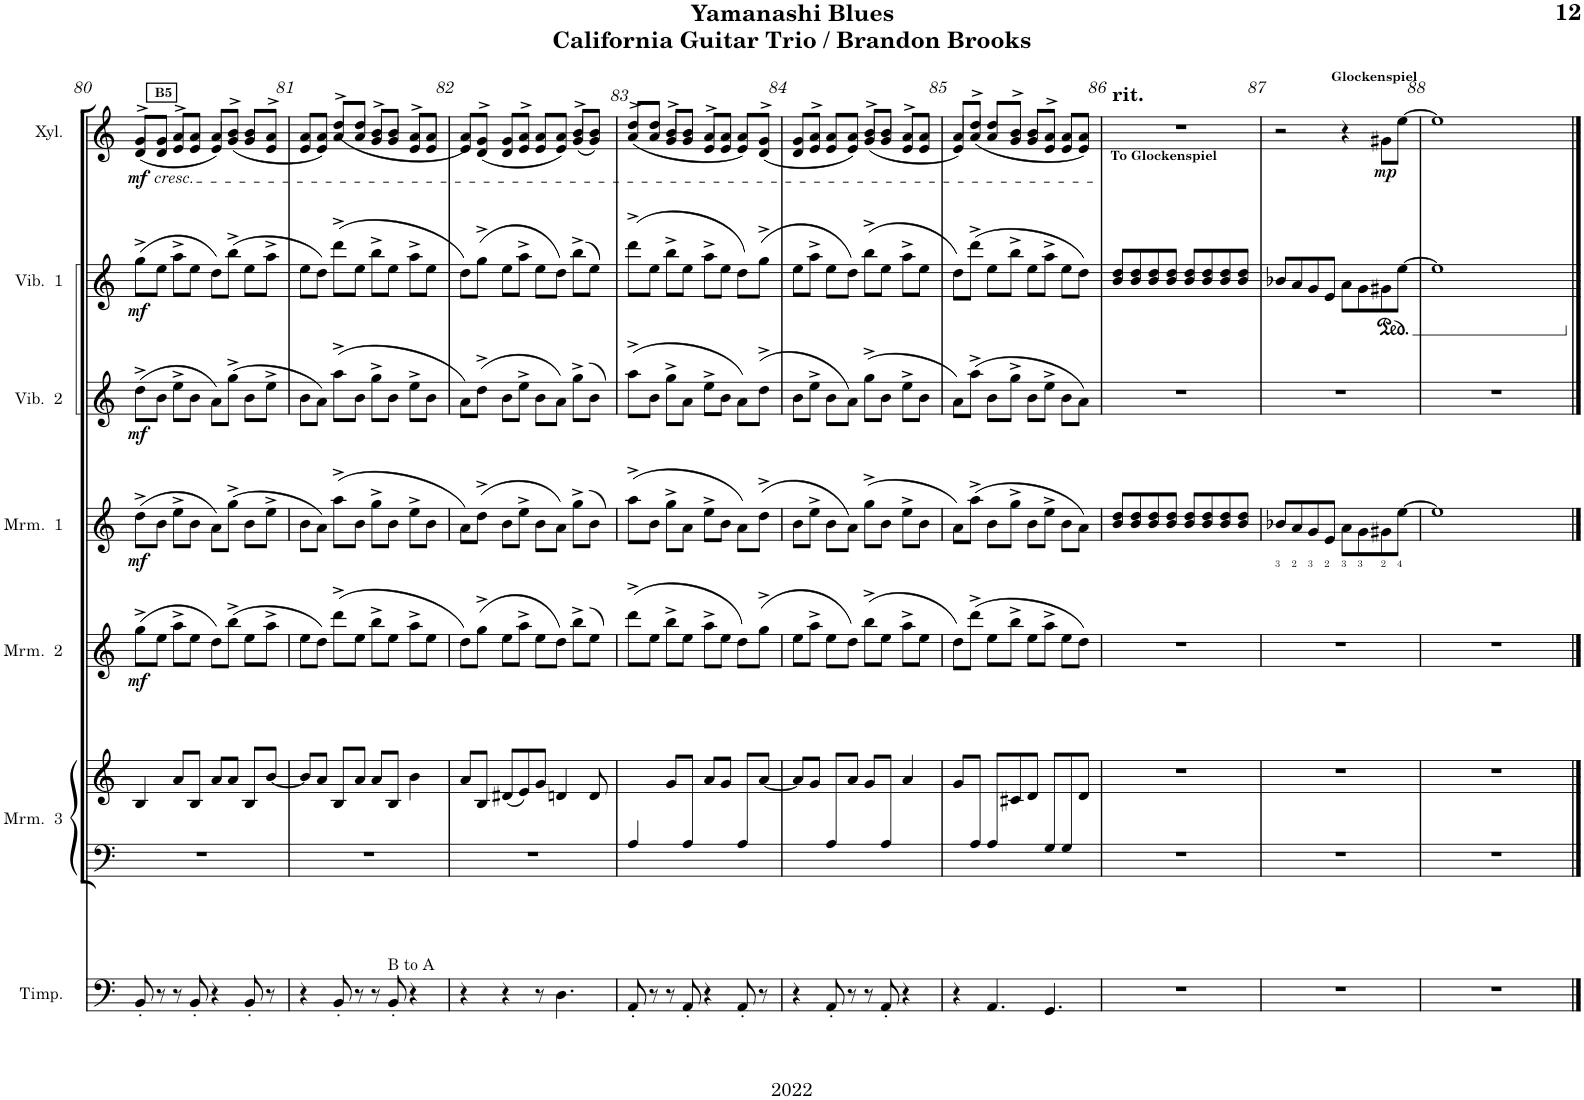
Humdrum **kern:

**kern	**dynam	**kern	**kern	**kern	**kern	**kern	**kern	**kern	**kern	**kern	**kern	**dynam	**kern	**dynam	**kern	**dynam	**kern	**dynam	**kern	**dynam
*part13	*part13	*part12	*part11	*part10	*part9	*part9	*part8	*part7	*part6	*part6	*part5	*part5	*part4	*part4	*part3	*part3	*part2	*part2	*part1	*part1
*staff15	*staff15	*staff14	*staff13	*staff12	*staff11	*staff10	*staff9	*staff8	*staff7	*staff6	*staff5	*staff5	*staff4	*staff4	*staff3	*staff3	*staff2	*staff2	*staff1	*staff1
*I"Xylophone	*	*I"Glockenspiel	*I"Guitar 3	*I"Guitar 2	*I"Guitar 1	*	*I"Electric Bass	*I"Timpani	*I"Marimba 3	*	*I"Marimba 2	*	*I"Marimba 1	*	*I"Vibraphone 2	*	*I"Vibraphone 1	*	*I"Glock / Xylo	*
*I'Xyl.	*	*I'Glock.	*I'Gtr.  2	*I'Gtr.  2	*I'Gtr.  1	*	*I'El. B.	*I'Timp.	*I'Mrm.  3	*	*I'Mrm.  2	*	*I'Mrm.  1	*	*I'Vib.  2	*	*I'Vib.  1	*	*I'Glock / Xylo	*
!!LO:PB:g=z
*clefG2	*	*clefG2	*clefG2	*clefG2	*clefF4	*clefG2	*clefF4	*clefF4	*clefF4	*clefG2	*clefG2	*	*clefG2	*	*clefG2	*	*clefG2	*	*clefG2	*
*Trd-7c-12	*	*Trd-14c-24	*	*	*	*	*Trd7c12	*	*	*	*	*	*	*	*	*	*	*	*Trd-7c-12	*
*k[]	*	*k[]	*k[]	*k[]	*k[]	*k[]	*k[]	*k[]	*k[]	*k[]	*k[]	*	*k[]	*	*k[]	*	*k[]	*	*k[]	*
*M4/4	*	*M4/4	*M4/4	*M4/4	*M4/4	*M4/4	*M4/4	*M4/4	*M4/4	*M4/4	*M4/4	*	*M4/4	*	*M4/4	*	*M4/4	*	*M4/4	*
!!LO:REH:place=s1:a:B:cj:fs=8:t=B5
=80	=80	=80	=80	=80	=80	=80	=80	=80	=80	=80	=80	=80	=80	=80	=80	=80	=80	=80	=80	=80
*^	*	*	*	*	*	*	*	*	*	*	*	*	*	*	*	*	*	*	*^	*
!	!	!	!	!	!	!	!	!	!	!	!	!	!	!	!	!	!	!	!	!LO:TX:b:i:t=cresc.	!	!
!	!	!LO:DY:b	!	!	!	!	!	!	!	!	!	!	!LO:DY:b	!	!LO:DY:b	!	!LO:DY:b	!	!LO:DY:b	!	!	!LO:DY:b
8d^/L	8g/L	f	1r	(8gg\L	(8dd\L	8ryy	4B	8B'	8BB'/	1r	4B/	(8gg^\L	mf	(8dd^\L	mf	(8dd^\L	mf	(8gg^\L	mf	(<8d^/L	8g/L	mf
8d/J	8g/J	.	.	8ee\J	8b\J	8ryy	.	8r	8r	.	.	8ee\J	.	8b\J	.	8b\J	.	8ee\J	.	8d/J	8g/J	.
8e^/L	8a/L	.	.	8aa\L	8ee\L	4ryy	8a/L	8r	8r	.	8a/L	8aa^\L	.	8ee^\L	.	8ee^\L	.	8aa^\L	.	8e^/L	8a/L	.
8e/J	8a/J	.	.	8ee\J	8b\J	.	8B/J	8B'	8BB'/	.	8B/J	8ee\J	.	8b\J	.	8b\J	.	8ee\J	.	8e/J	8a/J	.
8e	8a/L	.	.	8dd\L)	8a\L)	2ryy	8a/L	4r	4r	.	8a/L	8dd\L)	.	8a\L)	.	8a\L)	.	8dd\L)	.	8e/)	8a/L	.
8ryy	8g^/ 8b^/J	.	.	(8bb\J	(8gg\J	.	8a/J	.	.	.	8a/J	(8bb^\J	.	(8gg^\J	.	(8gg^\J	.	(8bb^\J	.	8ryy	(<8g/^ 8b/^J	.
8ryy	8g/ 8b/L	.	.	8b\L	8b\L	.	8B/L	8B'	8BB'/	.	8B/L	8ee\L	.	8b\L	.	8b\L	.	8ee\L	.	8ryy	8g/ 8b/L	.
8ryy	8e^/ 8a^/J	.	.	8aa\J	8ee\J	.	[8b/J	8r	8r	.	[8b/J	8aa^\J	.	8ee^\J	.	8ee^\J	.	8aa^\J	.	8ryy	8e/^ 8a/^J	.
=81	=81	=81	=81	=81	=81	=81	=81	=81	=81	=81	=81	=81	=81	=81	=81	=81	=81	=81	=81	=81	=81	=81
8ryy	8e/ 8a/L	.	1r	8ee\L	8b/L	1ryy	8b/L]	4r	4r	1r	8b/L]	8ee\L	.	8b\L	.	8b\L	.	8ee\L	.	8ryy	8e/ 8a/L	.
8ryy	8e/ 8a/J	.	.	8dd\J)	8a/J)	.	8a/J	.	.	.	8a/J	8dd\J)	.	8a\J)	.	8a\J)	.	8dd\J)	.	8ryy	8e/ 8a/J)	.
8a^/L	8dd\L	.	.	(8ddd\L	(8aa\L	.	8B/L	8B'	8BB'/	.	8B/L	(8ddd^\L	.	(8aa^\L	.	(8aa^\L	.	(8ddd^\L	.	8a^>/L	(8dd/L	.
8a/J	8dd\J	.	.	8ee\J	8b\J	.	8a/J	8r	8r	.	8a/J	8ee\J	.	8b\J	.	8b\J	.	8ee\J	.	8a/J	8dd/J	.
8g^/L	8b\L	.	.	8bb\L	8gg\L	.	8a/L	8r	8r	.	8a/L	8bb^\L	.	8gg^\L	.	8gg^\L	.	8bb^\L	.	8g^>/L	8b/L	.
!	!	!	!	!	!	!	!	!	!LO:TX:a:t=B to A	!	!	!	!	!	!	!	!	!	!	!	!	!
8g/J	8b\J	.	.	8ee\J	8b\J	.	8B/J	8B'	8BB'/	.	8B/J	8ee\J	.	8b\J	.	8b\J	.	8ee\J	.	8g/	8b/J	.
8e^/L	8a/L	.	.	8aa\L	8ee\L	.	4b	4r	4r	.	4b\	8aa^\L	.	8ee^\L	.	8ee^\L	.	8aa^\L	.	8e^>/	8a/L	.
8e/J	8a/J	.	.	8ee\J	8b\J	.	.	.	.	.	.	8ee\J	.	8b\J	.	8b\J	.	8ee\J	.	8e/J	8a/J	.
=82	=82	=82	=82	=82	=82	=82	=82	=82	=82	=82	=82	=82	=82	=82	=82	=82	=82	=82	=82	=82	=82	=82
8e	8a/L	.	1r	8dd\L)	8a\L)	1r	8a/L	4r	4r	1r	8a/L	8dd\L)	.	8a\L)	.	8a\L)	.	8dd\L)	.	8e/L	8a/L)	.
8ryy	8d^/ 8g^/J	.	.	(8gg\J	(8dd\J	.	8B/J	.	.	.	8B/J	(8gg^\J	.	(8dd^\J	.	(8dd^\J	.	(8gg^\J	.	8ryy	(<8d/^> 8g/^>J	.
8ryy	8d/ 8g/L	.	.	8ee\L	8b\L	.	(8d#X/L	4r	4r	.	(8d#X/L	8ee\L	.	8b\L	.	8b\L	.	8ee\L	.	8ryy	8d/ 8g/L	.
8ryy	8e^/ 8a^/J	.	.	8aa\J	8ee\J	.	8e/J)	.	.	.	8e/)	8aa^\J	.	8ee^\J	.	8ee^\J	.	8aa^\J	.	8ryy	8e/^> 8a/^>J	.
8ryy	8e/ 8a/L	.	.	8ee\L	8b/L	.	8g	8r	8r	.	8g/J	8ee\L	.	8b\L	.	8b\L	.	8ee\L	.	8ryy	8e/ 8a/L	.
8ryy	8e/ 8a/J	.	.	8dd\J)	8a/J)	.	4dn	4.D	4.D\	.	4dn/	8dd\J)	.	8a\J)	.	8a\J)	.	8dd\J)	.	8ryy	8e/ 8a/J)	.
8g^/L	8b\L	.	.	(8bb\L	(8gg\L	.	.	.	.	.	.	(8bb^\L	.	(8gg^\L	.	(8gg^\L	.	(8bb^\L	.	(<8g^>/L	8b/L	.
8g/J	8b\J	.	.	8ee\J)	8b\J)	.	8d	.	.	.	8d/	8ee\J)	.	8b\J)	.	8b\J)	.	8ee\J)	.	8g/J)	8b/J	.
=83	=83	=83	=83	=83	=83	=83	=83	=83	=83	=83	=83	=83	=83	=83	=83	=83	=83	=83	=83	=83	=83	=83
*	*	*	*	*	*	*^	*	*	*	*^	*	*	*	*	*	*	*	*	*	*	*	*
8a^/L	8dd\L	.	1r	(8ddd\L	(8aa\L	4A	1ryy	4ryy	8A'	8AA'/	4A/	1ryy	4ryy	(8ddd^\L	.	(8aa^\L	.	(8aa^\L	.	(8ddd^\L	.	(<8a^>/L	8dd/L	.
8a/J	8dd\J	.	.	8ee\J	8b\J	.	.	.	8r	8r	.	.	.	8ee\J	.	8b\J	.	8b\J	.	8ee\J	.	8a/	8dd/J	.
8g^/L	8b\L	.	.	8bb\L	8gg\L	8ryy	.	8g/L	8r	8r	8ryy	.	8g/L	8bb^\L	.	8gg^\L	.	8gg^\L	.	8bb^\L	.	8g^>/	8b/L	.
8g/J	8b\J	.	.	8ee\J	8a\J	8A\L	.	8ryy	8A'	8AA'/	8A/J	.	8ryy	8ee\J	.	8a\J	.	8a\J	.	8ee\J	.	8g/J	8b/J	.
8e^/L	8a/L	.	.	8aa\L	8ee\L	4ryy	.	8a/	4r	4r	4ryy	.	8a/L	8aa^\L	.	8ee^\L	.	8ee^\L	.	8aa^\L	.	8e^>/L	8a/L	.
8e/J	8a/J	.	.	8ee\J	8b\J	.	.	8g/J	.	.	.	.	8g/J	8ee\J	.	8b\J	.	8b\J	.	8ee\J	.	8e/	8a/J	.
8e	8a/L	.	.	8dd\L)	8a\L)	8A\J	.	8ryy	8A'	8AA'/	8A/L	.	8ryy	8dd\L)	.	8a\L)	.	8a\L)	.	8dd\L)	.	8e/J)	8a/L	.
8ryy	8d^/ 8g^/J	.	.	(8gg\J	(8dd\J	8ryy	.	[8aJ	8r	8r	8ryy	.	[8a/J	(8gg^\J	.	(8dd^\J	.	(8dd^\J	.	(8gg^\J	.	8ryy	(<8d/^> 8g/^>J	.
=84	=84	=84	=84	=84	=84	=84	=84	=84	=84	=84	=84	=84	=84	=84	=84	=84	=84	=84	=84	=84	=84	=84	=84	=84
8ryy	8d/ 8g/L	.	1r	8ee\L	8b\L	4ryy	1ryy	8a/L]	4r	4r	4ryy	1ryy	8a/L]	8ee\L	.	8b\L	.	8b\L	.	8ee\L	.	8ryy	8d/ 8g/L	.
8ryy	8e^/ 8a^/J	.	.	8aa\J	8ee\J	.	.	8g/J	.	.	.	.	8g/J	8aa^\J	.	8ee^\J	.	8ee^\J	.	8aa^\J	.	8ryy	8e/^> 8a/^>J	.
8ryy	8e/ 8a/L	.	.	8ee\L	8b/L	8A\L	.	8ryy	8A'	8AA'/	8A/L	.	8ryy	8ee\L	.	8b\L	.	8b\L	.	8ee\L	.	8ryy	8e/ 8a/L	.
8ryy	8e/ 8a/J	.	.	8dd\J)	8a/J)	4ryy	.	8a/L	8r	8r	4ryy	.	8a/J	8dd\J)	.	8a\J)	.	8a\J)	.	8dd\J)	.	8ryy	8e/ 8a/J)	.
8g^/L	8b\L	.	.	(8bb\L	(8gg\L	.	.	8g/J	8r	8r	.	.	8g/L	(8bb^\L	.	(8gg^\L	.	(8gg^\L	.	(8bb^\L	.	(<8g^>/L	8b/L	.
8g/J	8b\J	.	.	8ee\J	8b\J	8A\J	.	8ryy	8A'	8AA'/	8A/J	.	8ryy	8ee\J	.	8b\J	.	8b\J	.	8ee\J	.	8g/	8b/J	.
8e^/L	8a/L	.	.	8aa\L	8ee\L	4ryy	.	4a	4r	4r	4ryy	.	4a/	8aa^\L	.	8ee^\L	.	8ee^\L	.	8aa^\L	.	8e^>/	8a/L	.
8e/J	8a/J	.	.	8ee\J	8b\J	.	.	.	.	.	.	.	.	8ee\J	.	8b\J	.	8b\J	.	8ee\J	.	8e/J	8a/J	.
=85	=85	=85	=85	=85	=85	=85	=85	=85	=85	=85	=85	=85	=85	=85	=85	=85	=85	=85	=85	=85	=85	=85	=85	=85
8e/L	8a\L	.	1r	8dd\L)	8b\L)	8ryy	1ryy	8g	4r	4r	8ryy	1ryy	8g/L	8dd\L)	.	8a\L)	.	8a\L)	.	8dd\L)	.	8e/L)	8a/L	.
8a^/J	8dd\J	.	.	(8ddd\J	(8aa\J	8A	.	4ryy	.	.	8A/J	.	4ryy	(8ddd^\J	.	(8aa^\J	.	(8aa^\J	.	(8ddd^\J	.	(<8a^>/	8dd/J	.
8a/L	8dd\L	.	.	8ee\L	8b\L	8A	.	.	4.A	4.AA/	8A/L	.	.	8ee\L	.	8b\L	.	8b\L	.	8ee\L	.	8a/	8dd/L	.
8g^/J	8b\J	.	.	8bb\J	8gg\J	4ryy	.	8c#X/L	.	.	4ryy	.	8c#X/	8bb^\J	.	8gg^\J	.	8gg^\J	.	8bb^\J	.	8g^>/J	8b/J	.
8g/L	8b/L	.	.	8ee\L	8b\L	.	.	8d/J	.	.	.	.	8d/J	8ee\L	.	8b\L	.	8b\L	.	8ee\L	.	8g/L	8b/L	.
8e^/J	8a/J	.	.	8aa\J	8ee\J	4G	.	4.ryy	4.G	4.GG/	8G/L	.	4ryy	8aa^\J	.	8ee^\J	.	8ee^\J	.	8aa^\J	.	8e^>/	8a/J	.
8e/L	8a/L	.	.	8ee\L	8b/L	.	.	.	.	.	8G/	.	.	8ee\L	.	8b\L	.	8b\L	.	8ee\L	.	8e/	8a/L	.
8e/J	8a/J	.	.	8dd\J)	8a/J)	8G	.	.	.	.	8ryy	.	8d/J	8dd\J)	.	8a\J)	.	8a\J)	.	8dd\J)	.	8e/J)	8a/J	.
*v	*v	*	*	*	*	*v	*v	*	*	*	*v	*v	*	*	*	*	*	*	*	*	*	*v	*v	*
=86	=86	=86	=86	=86	=86	=86	=86	=86	=86	=86	=86	=86	=86	=86	=86	=86	=86	=86	=86	=86
*	*	*	*	*	*	*	*	*	*	*	*	*	*	*	*	*	*	*	*clefG2	*
*	*	*	*	*	*	*	*k[]	*k[]	*	*	*	*	*	*	*	*	*	*	*k[]	*
*^	*	*	*	*	*	*	*	*	*	*	*	*	*	*	*	*	*	*	*^	*
!	!	!	!	!	!	!	!	!	!	!	!	!	!	!	!	!	!	!	!	!LO:TX:b:B:t=To Glockenspiel	!	!
!	!	!	!	!	!	!	!	!	!	!	!	!	!	!	!	!	!	!	!	!LO:TX:a:t=rit.	!	!
*v	*v	*	*	*	*	*	*	*	*	*	*	*	*	*	*	*	*	*	*	*v	*v	*
1r	.	1r	1r	1r	1r	8b\ 8dd\L	1r	1r	1r	1r	1r	.	8b/ 8dd/L	.	1r	.	8b/ 8dd/L	.	1r	.
.	.	.	.	.	.	8b\ 8dd\J	.	.	.	.	.	.	8b/ 8dd/	.	.	.	8b/ 8dd/	.	.	.
.	.	.	.	.	.	8b\ 8dd\L	.	.	.	.	.	.	8b/ 8dd/	.	.	.	8b/ 8dd/	.	.	.
.	.	.	.	.	.	8b\ 8dd\J	.	.	.	.	.	.	8b/ 8dd/J	.	.	.	8b/ 8dd/J	.	.	.
.	.	.	.	.	.	8b\ 8dd\L	.	.	.	.	.	.	8b/ 8dd/L	.	.	.	8b/ 8dd/L	.	.	.
.	.	.	.	.	.	8b\ 8dd\J	.	.	.	.	.	.	8b/ 8dd/	.	.	.	8b/ 8dd/	.	.	.
.	.	.	.	.	.	8b\ 8dd\L	.	.	.	.	.	.	8b/ 8dd/	.	.	.	8b/ 8dd/	.	.	.
.	.	.	.	.	.	8b\ 8dd\J	.	.	.	.	.	.	8b/ 8dd/J	.	.	.	8b/ 8dd/J	.	.	.
=87	=87	=87	=87	=87	=87	=87	=87	=87	=87	=87	=87	=87	=87	=87	=87	=87	=87	=87	=87	=87
!	!	!	!	!	!	!	!	!	!	!	!	!	!LO:TX:b:t=3	!	!	!	!	!	!	!
1r	.	2r	1r	1r	1r	8b-X/L	1r	1r	1r	1r	1r	.	8b-X/L	.	1r	.	8b-X/L	.	2r	.
!	!	!	!	!	!	!	!	!	!	!	!	!	!LO:TX:b:t=2	!	!	!	!	!	!	!
.	.	.	.	.	.	8a/J	.	.	.	.	.	.	8a/	.	.	.	8a/	.	.	.
!	!	!	!	!	!	!	!	!	!	!	!	!	!LO:TX:b:t=3	!	!	!	!	!	!	!
.	.	.	.	.	.	8g/L	.	.	.	.	.	.	8g/	.	.	.	8g/	.	.	.
!	!	!	!	!	!	!	!	!	!	!	!	!	!LO:TX:b:t=2	!	!	!	!	!	!	!
.	.	.	.	.	.	8e/J	.	.	.	.	.	.	8e/J	.	.	.	8e/J	.	.	.
!	!	!	!	!	!	!	!	!	!	!	!	!	!LO:TX:b:t=3	!	!	!	!	!	!	!
.	.	4r	.	.	.	8a/L	.	.	.	.	.	.	8a\L	.	.	.	8a\L	.	4r	.
!	!	!	!	!	!	!	!	!	!	!	!	!	!LO:TX:b:t=3	!	!	!	!	!	!	!
.	.	.	.	.	.	8g/J	.	.	.	.	.	.	8g\	.	.	.	8g\	.	.	.
*	*	*	*	*	*	*	*	*	*	*	*	*	*	*	*	*	*	*	*clefG2	*
*	*	*ped	*	*	*	*	*	*	*	*	*	*	*	*	*	*	*	*	*	*
*	*	*	*	*	*	*	*	*	*	*	*	*	*	*	*	*	*ped	*	*	*
!	!	!	!	!	!	!	!	!	!	!	!	!	!	!	!	!	!	!	!LO:TX:a:t=Glockenspiel	!
!	!	!	!	!	!	!	!	!	!	!	!	!	!LO:TX:b:t=2	!	!	!	!	!	!	!
!	!	!	!	!	!	!	!	!	!	!	!	!	!	!	!	!	!	!	!	!LO:DY:b
.	.	8g#X\L	.	.	.	8g#X\L	.	.	.	.	.	.	8g#X\	.	.	.	8g#X\	.	8g#X\L	mp
!	!	!	!	!	!	!	!	!	!	!	!	!	!LO:TX:b:t=4	!	!	!	!	!	!	!
.	.	[8ee\J	.	.	.	[8ee\J	.	.	.	.	.	.	[8ee\J	.	.	.	[8ee\J	.	[8ee\J	.
=88	=88	=88	=88	=88	=88	=88	=88	=88	=88	=88	=88	=88	=88	=88	=88	=88	=88	=88	=88	=88
1r	.	1ee]	1r	1r	1r	1ee]	1r	1r	1r	1r	1r	.	1ee]	.	1r	.	1ee]	.	1ee]	.
*	*	*Xped	*	*	*	*	*	*	*	*	*	*	*	*	*	*	*	*	*	*
*	*	*	*	*	*	*	*	*	*	*	*	*	*	*	*	*	*Xped	*	*	*
==	==	==	==	==	==	==	==	==	==	==	==	==	==	==	==	==	==	==	==	==
*-	*-	*-	*-	*-	*-	*-	*-	*-	*-	*-	*-	*-	*-	*-	*-	*-	*-	*-	*-	*-
